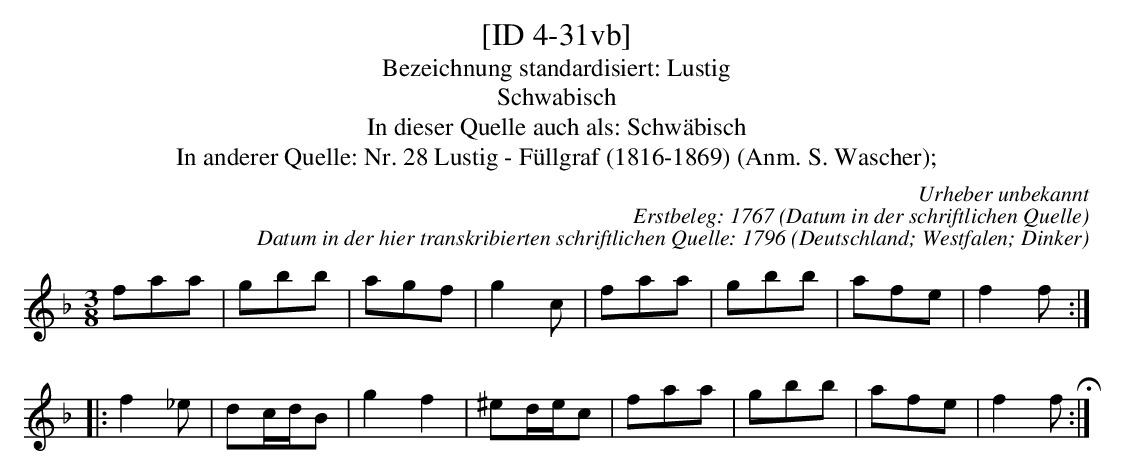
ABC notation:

X:1
T:[ID 4-31vb]
T:Bezeichnung standardisiert: Lustig
T:Schwabisch
T:In dieser Quelle auch als: Schw\"abisch
T:In anderer Quelle: Nr. 28 Lustig - F\"ullgraf (1816-1869) (Anm. S. Wascher);
C:Urheber unbekannt
C:Erstbeleg: 1767 (Datum in der schriftlichen Quelle)
C:Datum in der hier transkribierten schriftlichen Quelle: 1796
O:Deutschland; Westfalen; Dinker
M:3/8
L:1/16
K:F
f2a2a2 | g2b2b2 | a2g2f2 | g4c2 | f2a2a2 | g2b2b2 | a2f2e2 | f4f2 ::
f4_e2 | d2cdB2 | g4f4 | ^e2dec2 | f2a2a2 | g2b2b2 | a2f2e2 | f4f2 H:|
